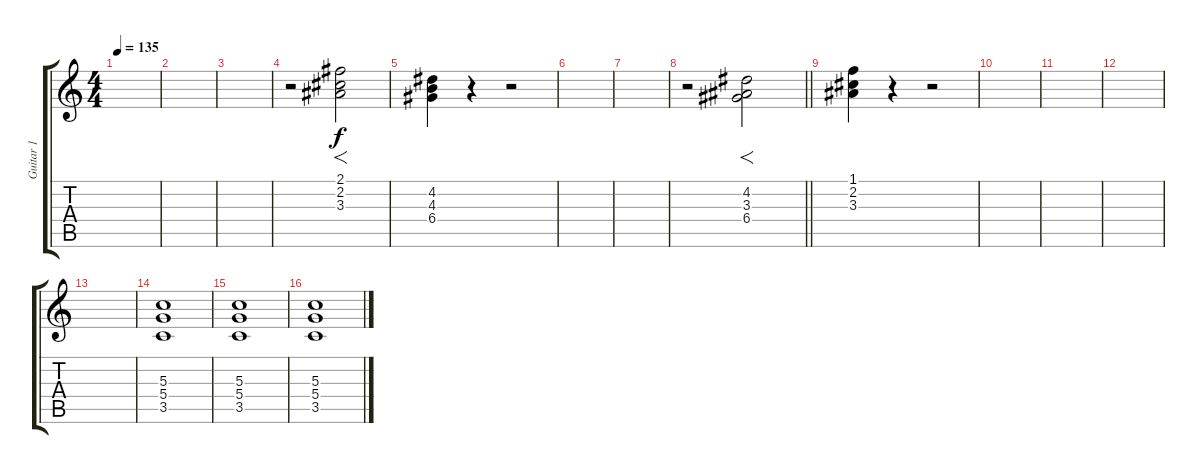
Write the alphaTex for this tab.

\track ("Guitar 1" "Guitar 1") {instrument overdrivenguitar}
\staff {score tabs}
\tuning (E4 B3 G3 D3 A2 E2) {hide}
\ts (4 4)
\tempo 135
\clef g2
\ks c
|
|
|
r.2 (2.1 2.2 3.3).2{f} |
(4.2 4.3 6.4).4 r.4 r.2 |
|
|
\barLineRight lightlight
r.2 (4.2 3.3 6.4).2{f} |
(1.1 2.2 3.3).4 r.4 r.2 |
|
|
|
|
(5.3 5.4 3.5).1 |
(5.3 5.4 3.5).1 |
(5.3 5.4 3.5).1
